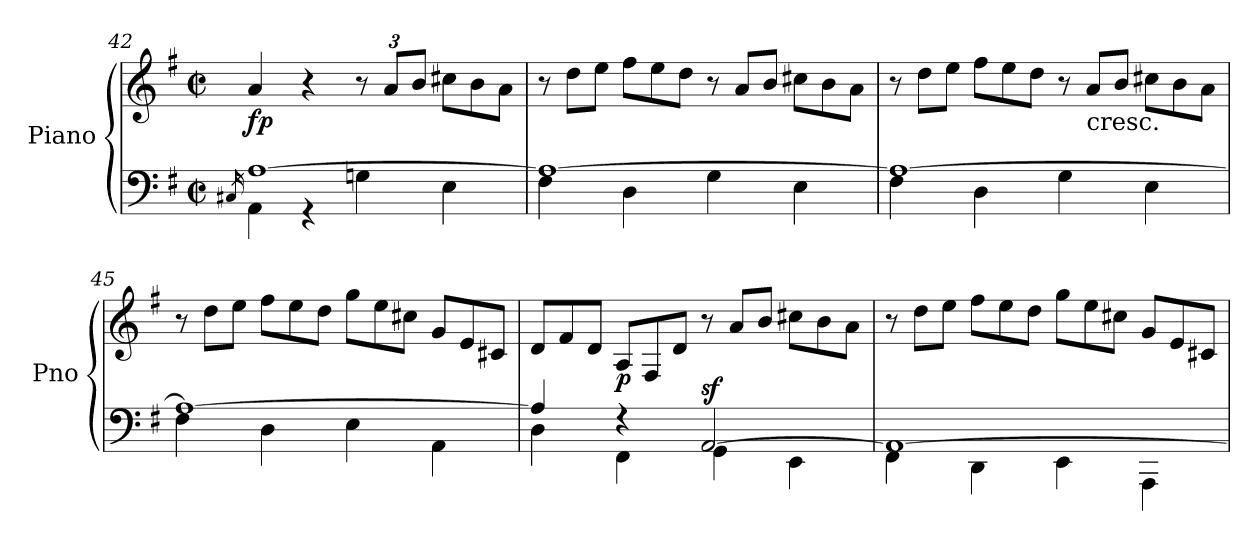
**kern	**kern	**dynam
*part1	*part1	*part1
*staff2	*staff1	*staff1/2
*I"Piano	*	*
*I'Pno	*	*
*clefF4	*clefG2	*
*k[f#]	*k[f#]	*
*G:	*G:	*
*M2/2	*M2/2	*
*met(c|)	*met(c|)	*
=42	=42	=42
16qC#X/	.	.
*^	*	*
!	!	!	!LO:DY:b
[1A	4AA\	4a/	fp
.	4rGG	4r	.
*	*	*Xbrackettup	*
.	4Gn\	12r	.
.	.	12a/L	.
.	.	12b/J	.
*	*	*Xtuplet	*
.	4E\	12cc#X\L	.
.	.	12b\	.
.	.	12a\J	.
=43	=43	=43	=43
1A_	4F#\	12r	.
.	.	12dd\L	.
.	.	12ee\J	.
.	4D\	12ff#\L	.
.	.	12ee\	.
.	.	12dd\J	.
.	4G\	12r	.
.	.	12a/L	.
.	.	12b/J	.
.	4E\	12cc#X\L	.
.	.	12b\	.
.	.	12a\J	.
=44	=44	=44	=44
1A_	4F#\	12r	.
.	.	12dd\L	.
.	.	12ee\J	.
.	4D\	12ff#\L	.
.	.	12ee\	.
.	.	12dd\J	.
.	4G\	12r	.
!	!	!LO:TX:b:t=cresc.	!
.	.	12a/L	.
.	.	12b/J	.
.	4E\	12cc#X\L	.
.	.	12b\	.
.	.	12a\J	.
!!LO:LB:g=z
=45	=45	=45	=45
1A_	4F#\	12r	.
.	.	12dd\L	.
.	.	12ee\J	.
.	4D\	12ff#\L	.
.	.	12ee\	.
.	.	12dd\J	.
.	4E\	12gg\L	.
.	.	12ee\	.
.	.	12cc#X\J	.
.	4AA\	12g/L	.
.	.	12e/	.
.	.	12c#X/J	.
=46	=46	=46	=46
4A/]	4D\	12d/L	.
.	.	12f#/	.
.	.	12d/J	.
!	!	!	!LO:DY:b
4r	4FF#\	12A/L	p
.	.	12F#/	.
.	.	12d/J	.
!	!	!	!LO:DY:a=2
[2AA/	4GG\	12r	sf
.	.	12a/L	.
.	.	12b/J	.
.	4EE\	12cc#X\L	.
.	.	12b\	.
.	.	12a\J	.
=47	=47	=47	=47
1AA_	4FF#\	12r	.
.	.	12dd\L	.
.	.	12ee\J	.
.	4DD\	12ff#\L	.
.	.	12ee\	.
.	.	12dd\J	.
.	4EE\	12gg\L	.
.	.	12ee\	.
.	.	12cc#X\J	.
.	4AAA\	12g/L	.
.	.	12e/	.
.	.	12c#X/J	.
*v	*v	*	*
=	=	=
*-	*-	*-
